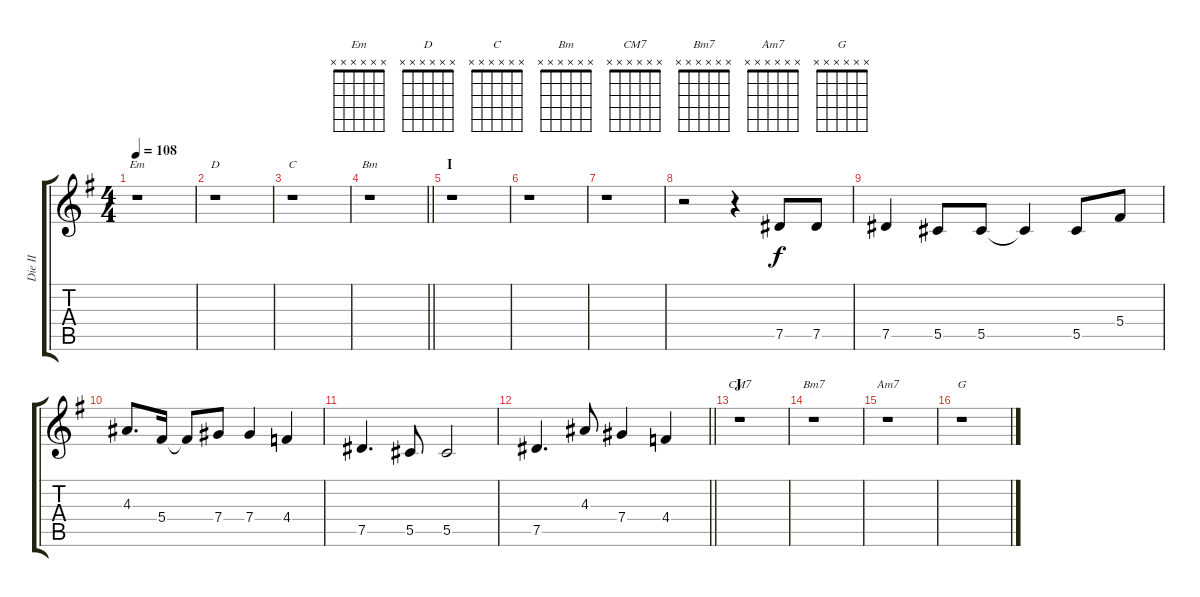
\track ("Die II" "Die II") {instrument distortionguitar}
\staff {score tabs}
\tuning (Eb4 Bb3 Gb3 Db3 Ab2 Db2) {hide}
\chord ("Em" x x x x x x)
\chord ("D" x x x x x x)
\chord ("C" x x x x x x)
\chord ("Bm" x x x x x x)
\chord ("CM7" x x x x x x)
\chord ("Bm7" x x x x x x)
\chord ("Am7" x x x x x x)
\chord ("G" x x x x x x)
\ts (4 4)
\tempo 108
\clef g2
\ks eminor
r.1{ch "Em" dy f} |
r.1{ch "D"} |
r.1{ch "C"} |
\barLineRight lightlight
r.1{ch "Bm"} |
\section ("" "I")
r.1 |
r.1 |
r.1 |
r.2 r.4 7.5.8 7.5.8 |
7.5.4 5.5.8 5.5.8 5.5{t}.4 5.5.8 5.4.8 |
4.3.8{d} 5.4.16 5.4{t}.8 7.4.8 7.4.4 4.4.4 |
7.5.4{d} 5.5.8 5.5.2 |
\barLineRight lightlight
7.5.4{d} 4.3.8 7.4.4 4.4.4 |
\section ("" "J")
r.1{ch "CM7"} |
r.1{ch "Bm7"} |
r.1{ch "Am7"} |
r.1{ch "G"}
